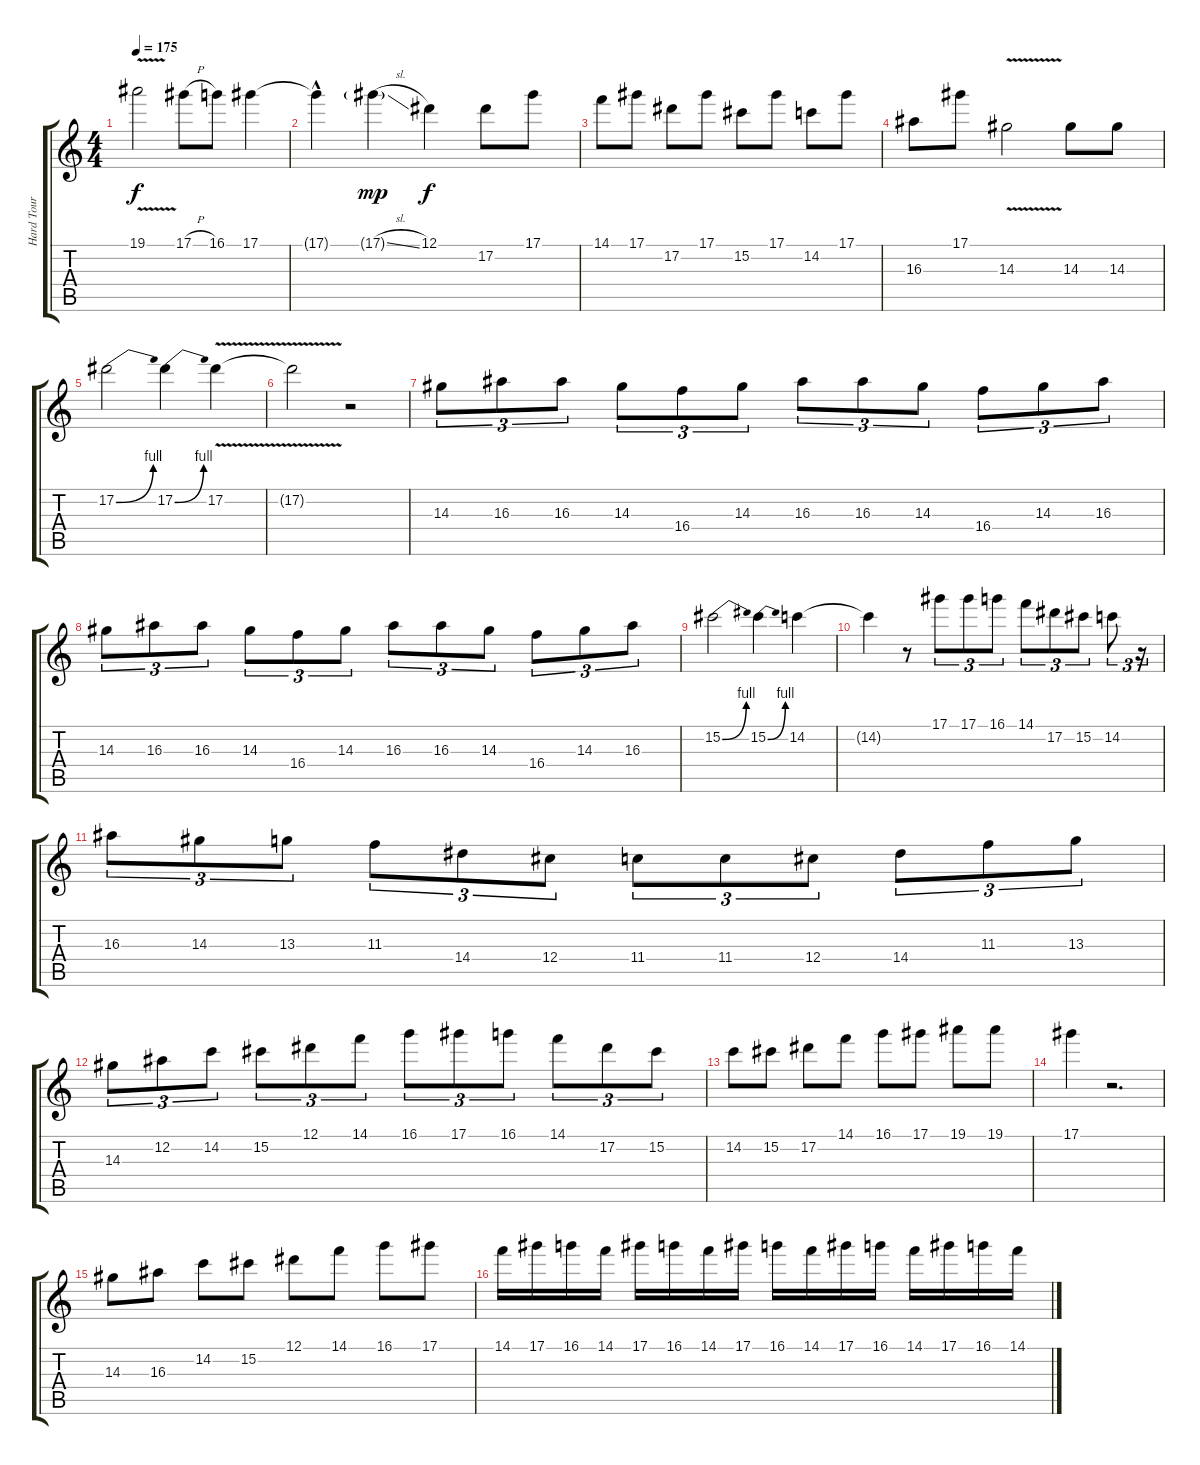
\track ("Hard Tour" "Hard Tour") {instrument distortionguitar}
\staff {score tabs}
\tuning (Eb4 Bb3 Gb3 Db3 Ab2 Eb2) {hide}
\ts (4 4)
\tempo 175
\clef g2
\ks c
19.1{v}.2{dy f} 17.1{h}.8 16.1.8 17.1.4 |
17.1{hac t}.4 17.1{sl g}.4{dy mp} 12.1.4{dy f} 17.2.8 17.1.8 |
14.1.8 17.1.8 17.2.8 17.1.8 15.2.8 17.1.8 14.2.8 17.1.8 |
16.3.8 17.1.8 14.3{v}.2 14.3.8 14.3.8 |
17.2{be (bend 0 0 60 4)}.2 17.2{be (bend 0 0 60 4)}.4 17.2{v}.4 |
17.2{t}.2 r.2 |
14.3.8{tu (3 2) volume 10} 16.3.8{tu (3 2)} 16.3.8{tu (3 2)} 14.3.8{tu (3 2)} 16.4.8{tu (3 2)} 14.3.8{tu (3 2)} 16.3.8{tu (3 2)} 16.3.8{tu (3 2)} 14.3.8{tu (3 2)} 16.4.8{tu (3 2)} 14.3.8{tu (3 2)} 16.3.8{tu (3 2)} |
14.3.8{tu (3 2) volume 10} 16.3.8{tu (3 2)} 16.3.8{tu (3 2)} 14.3.8{tu (3 2)} 16.4.8{tu (3 2)} 14.3.8{tu (3 2)} 16.3.8{tu (3 2)} 16.3.8{tu (3 2)} 14.3.8{tu (3 2)} 16.4.8{tu (3 2)} 14.3.8{tu (3 2)} 16.3.8{tu (3 2)} |
15.2{be (bend 0 0 60 4)}.2 15.2{be (bend 0 0 60 4)}.4 14.2.4 |
14.2{t}.4 r.8 17.1.8{tu (3 2)} 17.1.8{tu (3 2)} 16.1.8{tu (3 2)} 14.1.8{tu (3 2)} 17.2.8{tu (3 2)} 15.2.8{tu (3 2)} 14.2.8{tu (3 2)} r.16{tu (3 2)} |
16.3.8{tu (3 2)} 14.3.8{tu (3 2)} 13.3.8{tu (3 2)} 11.3.8{tu (3 2)} 14.4.8{tu (3 2)} 12.4.8{tu (3 2)} 11.4.8{tu (3 2)} 11.4.8{tu (3 2)} 12.4.8{tu (3 2)} 14.4.8{tu (3 2)} 11.3.8{tu (3 2)} 13.3.8{tu (3 2)} |
14.3.8{tu (3 2)} 12.2.8{tu (3 2)} 14.2.8{tu (3 2)} 15.2.8{tu (3 2)} 12.1.8{tu (3 2)} 14.1.8{tu (3 2)} 16.1.8{tu (3 2)} 17.1.8{tu (3 2)} 16.1.8{tu (3 2)} 14.1.8{tu (3 2)} 17.2.8{tu (3 2)} 15.2.8{tu (3 2)} |
14.2.8 15.2.8 17.2.8 14.1.8 16.1.8 17.1.8 19.1.8 19.1.8 |
17.1.4 r.2{d} |
14.3.8 16.3.8 14.2.8 15.2.8 12.1.8 14.1.8 16.1.8 17.1.8 |
14.1.16 17.1.16 16.1.16 14.1.16 17.1.16 16.1.16 14.1.16 17.1.16 16.1.16 14.1.16 17.1.16 16.1.16 14.1.16 17.1.16 16.1.16 14.1.16
